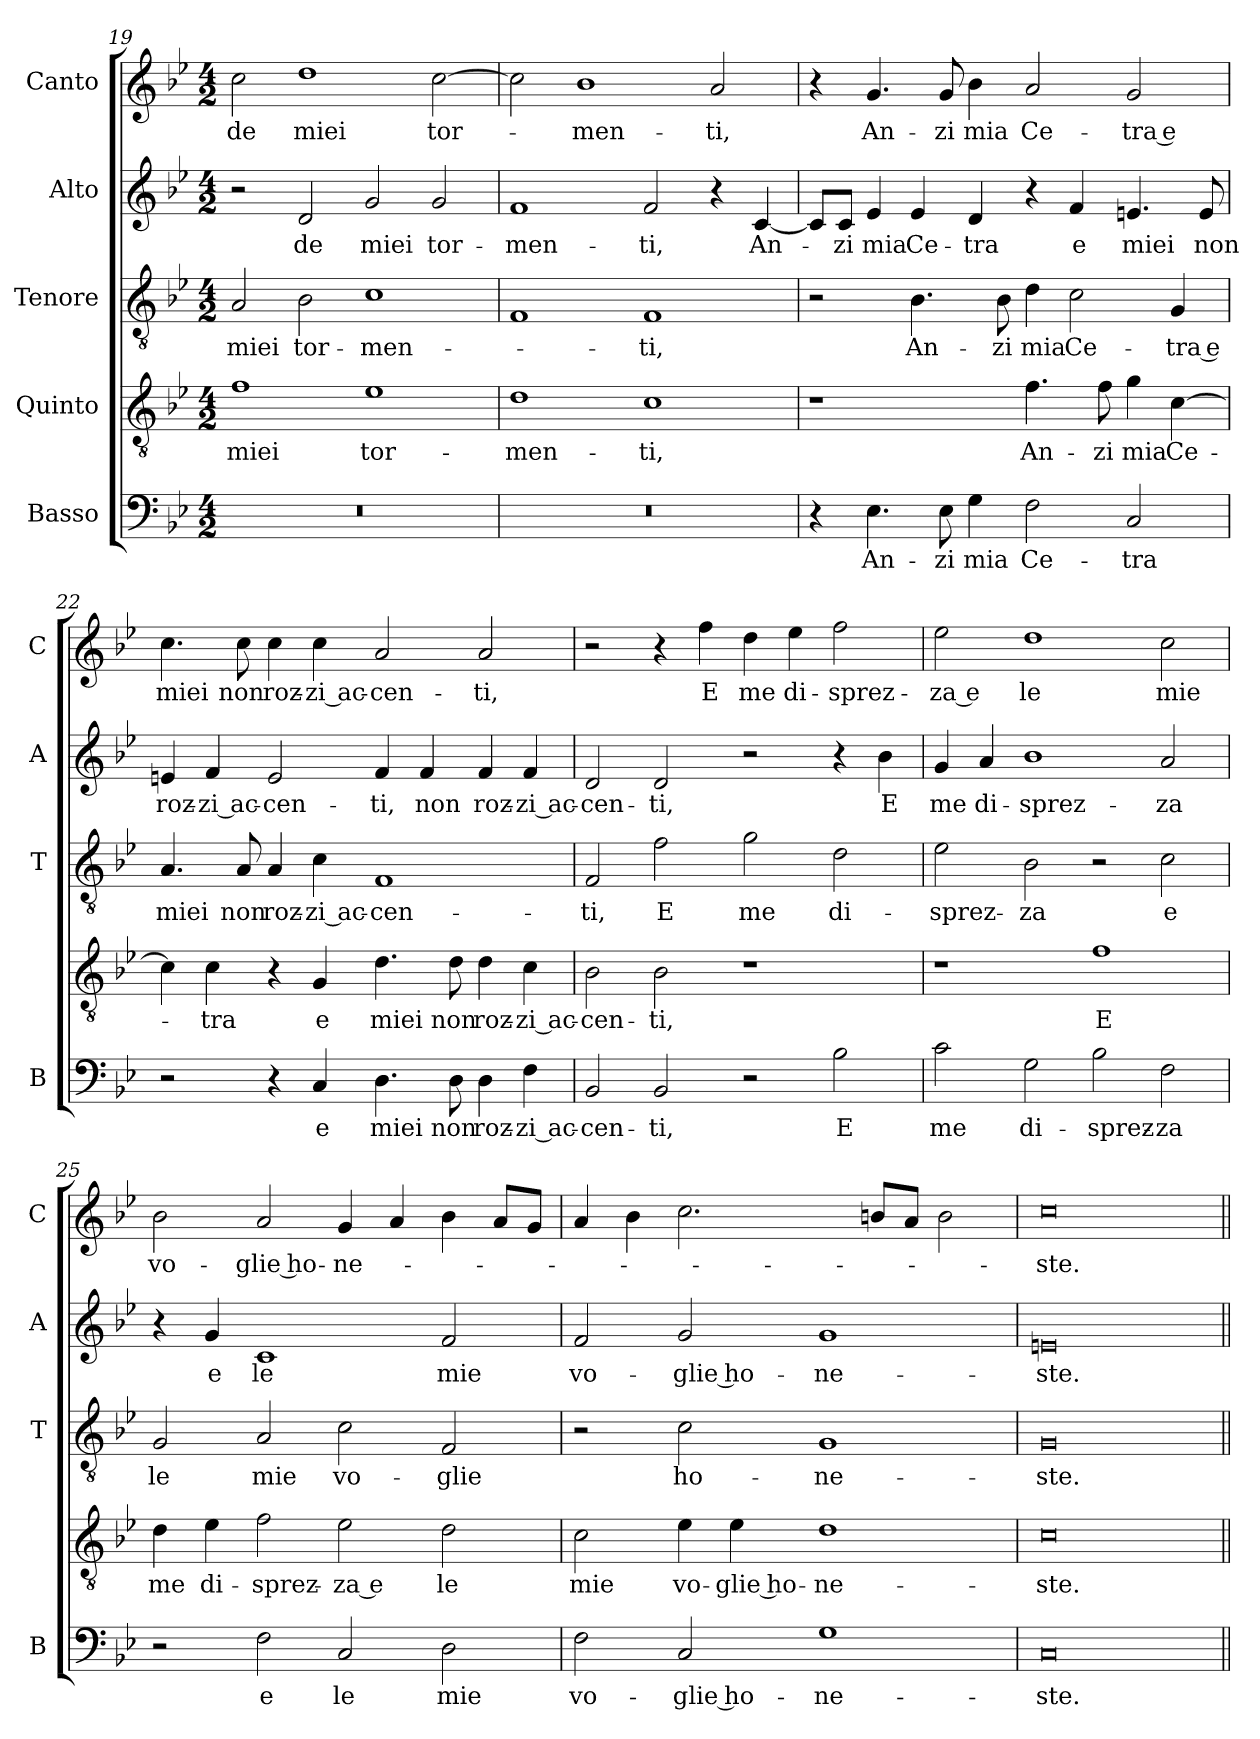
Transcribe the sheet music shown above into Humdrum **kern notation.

**kern	**text	**kern	**text	**kern	**text	**kern	**text	**kern	**text
*part5	*part5	*part4	*part4	*part3	*part3	*part2	*part2	*part1	*part1
*staff5	*staff5	*staff4	*staff4	*staff3	*staff3	*staff2	*staff2	*staff1	*staff1
*I"Basso	*	*I"Quinto	*	*I"Tenore	*	*I"Alto	*	*I"Canto	*
*I'B	*	*	*	*I'T	*	*I'A	*	*I'C	*
*clefF4	*	*clefGv2	*	*clefGv2	*	*clefG2	*	*clefG2	*
*k[b-e-]	*	*k[b-e-]	*	*k[b-e-]	*	*k[b-e-]	*	*k[b-e-]	*
*B-:	*	*B-:	*	*B-:	*	*B-:	*	*B-:	*
*M4/2	*	*M4/2	*	*M4/2	*	*M4/2	*	*M4/2	*
=19	=19	=19	=19	=19	=19	=19	=19	=19	=19
!	!	!	!LO:LY:b	!	!LO:LY:b	!	!	!	!LO:LY:b
0r	.	1f	miei	2A/	miei	2r	.	2cc\	de
!	!	!	!	!	!LO:LY:b	!	!LO:LY:b	!	!LO:LY:b
.	.	.	.	2B-\	tor-	2d/	de	1dd	miei
!	!	!	!LO:LY:b	!	!LO:LY:b	!	!LO:LY:b	!	!
.	.	1e-	tor-	1c	-men-	2g/	miei	.	.
!	!	!	!	!	!	!	!LO:LY:b	!	!LO:LY:b
.	.	.	.	.	.	2g/	tor-	[2cc\	tor-
=20	=20	=20	=20	=20	=20	=20	=20	=20	=20
!	!	!	!LO:LY:b	!	!	!	!LO:LY:b	!	!
0r	.	1d	-men-	1F	.	1f	-men-	2cc\]	.
!	!	!	!	!	!	!	!	!	!LO:LY:b
.	.	.	.	.	.	.	.	1b-	-men-
!	!	!	!LO:LY:b	!	!LO:LY:b	!	!LO:LY:b	!	!
.	.	1c	-ti,	1F	-ti,	2f/	-ti,	.	.
!	!	!	!	!	!	!	!	!	!LO:LY:b
.	.	.	.	.	.	4r	.	2a/	-ti,
!	!	!	!	!	!	!	!LO:LY:b	!	!
.	.	.	.	.	.	[4c/	An-	.	.
!!LO:PB:g=z
=21	=21	=21	=21	=21	=21	=21	=21	=21	=21
4r	.	1r	.	2r	.	8c/L]	.	4r	.
!	!	!	!	!	!	!	!LO:LY:b	!	!
.	.	.	.	.	.	8c/J	-zi	.	.
!	!LO:LY:b	!	!	!	!	!	!LO:LY:b	!	!LO:LY:b
4.E-\	An-	.	.	.	.	4e-/	mia	4.g/	An-
!	!	!	!	!	!LO:LY:b	!	!LO:LY:b	!	!
.	.	.	.	4.B-\	An-	4e-/	Ce-	.	.
!	!LO:LY:b	!	!	!	!	!	!	!	!LO:LY:b
8E-\	-zi	.	.	.	.	.	.	8g/	-zi
!	!LO:LY:b	!	!	!	!	!	!LO:LY:b	!	!LO:LY:b
4G\	mia	.	.	.	.	4d/	-tra	4b-\	mia
!	!	!	!	!	!LO:LY:b	!	!	!	!
.	.	.	.	8B-\	-zi	.	.	.	.
!	!LO:LY:b	!	!LO:LY:b	!	!LO:LY:b	!	!	!	!LO:LY:b
2F\	Ce-	4.f\	An-	4d\	mia	4r	.	2a/	Ce-
!	!	!	!	!	!LO:LY:b	!	!LO:LY:b	!	!
.	.	.	.	2c\	Ce-	4f/	e	.	.
!	!	!	!LO:LY:b	!	!	!	!	!	!
.	.	8f\	-zi	.	.	.	.	.	.
!	!LO:LY:b	!	!LO:LY:b	!	!	!	!LO:LY:b	!	!LO:LY:b
2C/	-tra	4g\	mia	.	.	4.en/	miei	2g/	-tra e
!	!	!	!LO:LY:b	!	!LO:LY:b	!	!	!	!
.	.	[4c\	Ce-	4G/	-tra e	.	.	.	.
!	!	!	!	!	!	!	!LO:LY:b	!	!
.	.	.	.	.	.	8e/	non	.	.
=22	=22	=22	=22	=22	=22	=22	=22	=22	=22
!	!	!	!	!	!LO:LY:b	!	!LO:LY:b	!	!LO:LY:b
2r	.	4c\]	.	4.A/	miei	4en/	roz-	4.cc\	miei
!	!	!	!LO:LY:b	!	!	!	!LO:LY:b	!	!
.	.	4c\	-tra	.	.	4f/	-zi ac-	.	.
!	!	!	!	!	!LO:LY:b	!	!	!	!LO:LY:b
.	.	.	.	8A/	non	.	.	8cc\	non
!	!	!	!	!	!LO:LY:b	!	!LO:LY:b	!	!LO:LY:b
4r	.	4r	.	4A/	roz-	2e/	-cen-	4cc\	roz-
!	!LO:LY:b	!	!LO:LY:b	!	!LO:LY:b	!	!	!	!LO:LY:b
4C/	e	4G/	e	4c\	-zi ac-	.	.	4cc\	-zi ac-
!	!LO:LY:b	!	!LO:LY:b	!	!LO:LY:b	!	!LO:LY:b	!	!LO:LY:b
4.D\	miei	4.d\	miei	1F	-cen-	4f/	-ti,	2a/	-cen-
!	!	!	!	!	!	!	!LO:LY:b	!	!
.	.	.	.	.	.	4f/	non	.	.
!	!LO:LY:b	!	!LO:LY:b	!	!	!	!	!	!
8D\	non	8d\	non	.	.	.	.	.	.
!	!LO:LY:b	!	!LO:LY:b	!	!	!	!LO:LY:b	!	!LO:LY:b
4D\	roz-	4d\	roz-	.	.	4f/	roz-	2a/	-ti,
!	!LO:LY:b	!	!LO:LY:b	!	!	!	!LO:LY:b	!	!
4F\	-zi ac-	4c\	-zi ac-	.	.	4f/	-zi ac-	.	.
=23	=23	=23	=23	=23	=23	=23	=23	=23	=23
!	!LO:LY:b	!	!LO:LY:b	!	!LO:LY:b	!	!LO:LY:b	!	!
2BB-/	-cen-	2B-\	-cen-	2F/	-ti,	2d/	-cen-	2r	.
!	!LO:LY:b	!	!LO:LY:b	!	!LO:LY:b	!	!LO:LY:b	!	!
2BB-/	-ti,	2B-\	-ti,	2f\	E	2d/	-ti,	4r	.
!	!	!	!	!	!	!	!	!	!LO:LY:b
.	.	.	.	.	.	.	.	4ff\	E
!	!	!	!	!	!LO:LY:b	!	!	!	!LO:LY:b
2r	.	1r	.	2g\	me	2r	.	4dd\	me
!	!	!	!	!	!	!	!	!	!LO:LY:b
.	.	.	.	.	.	.	.	4ee-\	di-
!	!LO:LY:b	!	!	!	!LO:LY:b	!	!	!	!LO:LY:b
2B-\	E	.	.	2d\	di-	4r	.	2ff\	-sprez-
!	!	!	!	!	!	!	!LO:LY:b	!	!
.	.	.	.	.	.	4b-\	E	.	.
!!LO:LB:g=z
=24	=24	=24	=24	=24	=24	=24	=24	=24	=24
!	!LO:LY:b	!	!	!	!LO:LY:b	!	!LO:LY:b	!	!LO:LY:b
2c\	me	1r	.	2e-\	-sprez-	4g/	me	2ee-\	-za e
!	!	!	!	!	!	!	!LO:LY:b	!	!
.	.	.	.	.	.	4a/	di-	.	.
!	!LO:LY:b	!	!	!	!LO:LY:b	!	!LO:LY:b	!	!LO:LY:b
2G\	di-	.	.	2B-\	-za	1b-	-sprez-	1dd	le
!	!LO:LY:b	!	!LO:LY:b	!	!	!	!	!	!
2B-\	-sprez-	1f	E	2r	.	.	.	.	.
!	!LO:LY:b	!	!	!	!LO:LY:b	!	!LO:LY:b	!	!LO:LY:b
2F\	-za	.	.	2c\	e	2a/	-za	2cc\	mie
=25	=25	=25	=25	=25	=25	=25	=25	=25	=25
!	!	!	!LO:LY:b	!	!LO:LY:b	!	!	!	!LO:LY:b
2r	.	4d\	me	2G/	le	4r	.	2b-\	vo-
!	!	!	!LO:LY:b	!	!	!	!LO:LY:b	!	!
.	.	4e-\	di-	.	.	4g/	e	.	.
!	!LO:LY:b	!	!LO:LY:b	!	!LO:LY:b	!	!LO:LY:b	!	!LO:LY:b
2F\	e	2f\	-sprez-	2A/	mie	1c	le	2a/	-glie ho-
!	!LO:LY:b	!	!LO:LY:b	!	!LO:LY:b	!	!	!	!LO:LY:b
2C/	le	2e-\	-za e	2c\	vo-	.	.	4g/	-ne-
.	.	.	.	.	.	.	.	4a/	.
!	!LO:LY:b	!	!LO:LY:b	!	!LO:LY:b	!	!LO:LY:b	!	!
2D\	mie	2d\	le	2F/	-glie	2f/	mie	4b-\	.
.	.	.	.	.	.	.	.	8a/L	.
.	.	.	.	.	.	.	.	8g/J	.
=26	=26	=26	=26	=26	=26	=26	=26	=26	=26
!	!LO:LY:b	!	!LO:LY:b	!	!	!	!LO:LY:b	!	!
2F\	vo-	2c\	mie	2r	.	2f/	vo-	4a/	.
.	.	.	.	.	.	.	.	4b-\	.
!	!LO:LY:b	!	!LO:LY:b	!	!LO:LY:b	!	!LO:LY:b	!	!
2C/	-glie ho-	4e-\	vo-	2c\	ho-	2g/	-glie ho-	2.cc\	.
!	!	!	!LO:LY:b	!	!	!	!	!	!
.	.	4e-\	-glie ho-	.	.	.	.	.	.
!	!LO:LY:b	!	!LO:LY:b	!	!LO:LY:b	!	!LO:LY:b	!	!
1G	-ne-	1d	-ne-	1G	-ne-	1g	-ne-	.	.
.	.	.	.	.	.	.	.	8bn/L	.
.	.	.	.	.	.	.	.	8a/J	.
.	.	.	.	.	.	.	.	2b\	.
=27	=27	=27	=27	=27	=27	=27	=27	=27	=27
!	!LO:LY:b	!	!LO:LY:b	!	!LO:LY:b	!	!LO:LY:b	!	!LO:LY:b
0C	-ste.	0c	-ste.	0G	-ste.	0en	-ste.	0cc	-ste.
=||	=||	=||	=||	=||	=||	=||	=||	=||	=||
*-	*-	*-	*-	*-	*-	*-	*-	*-	*-
